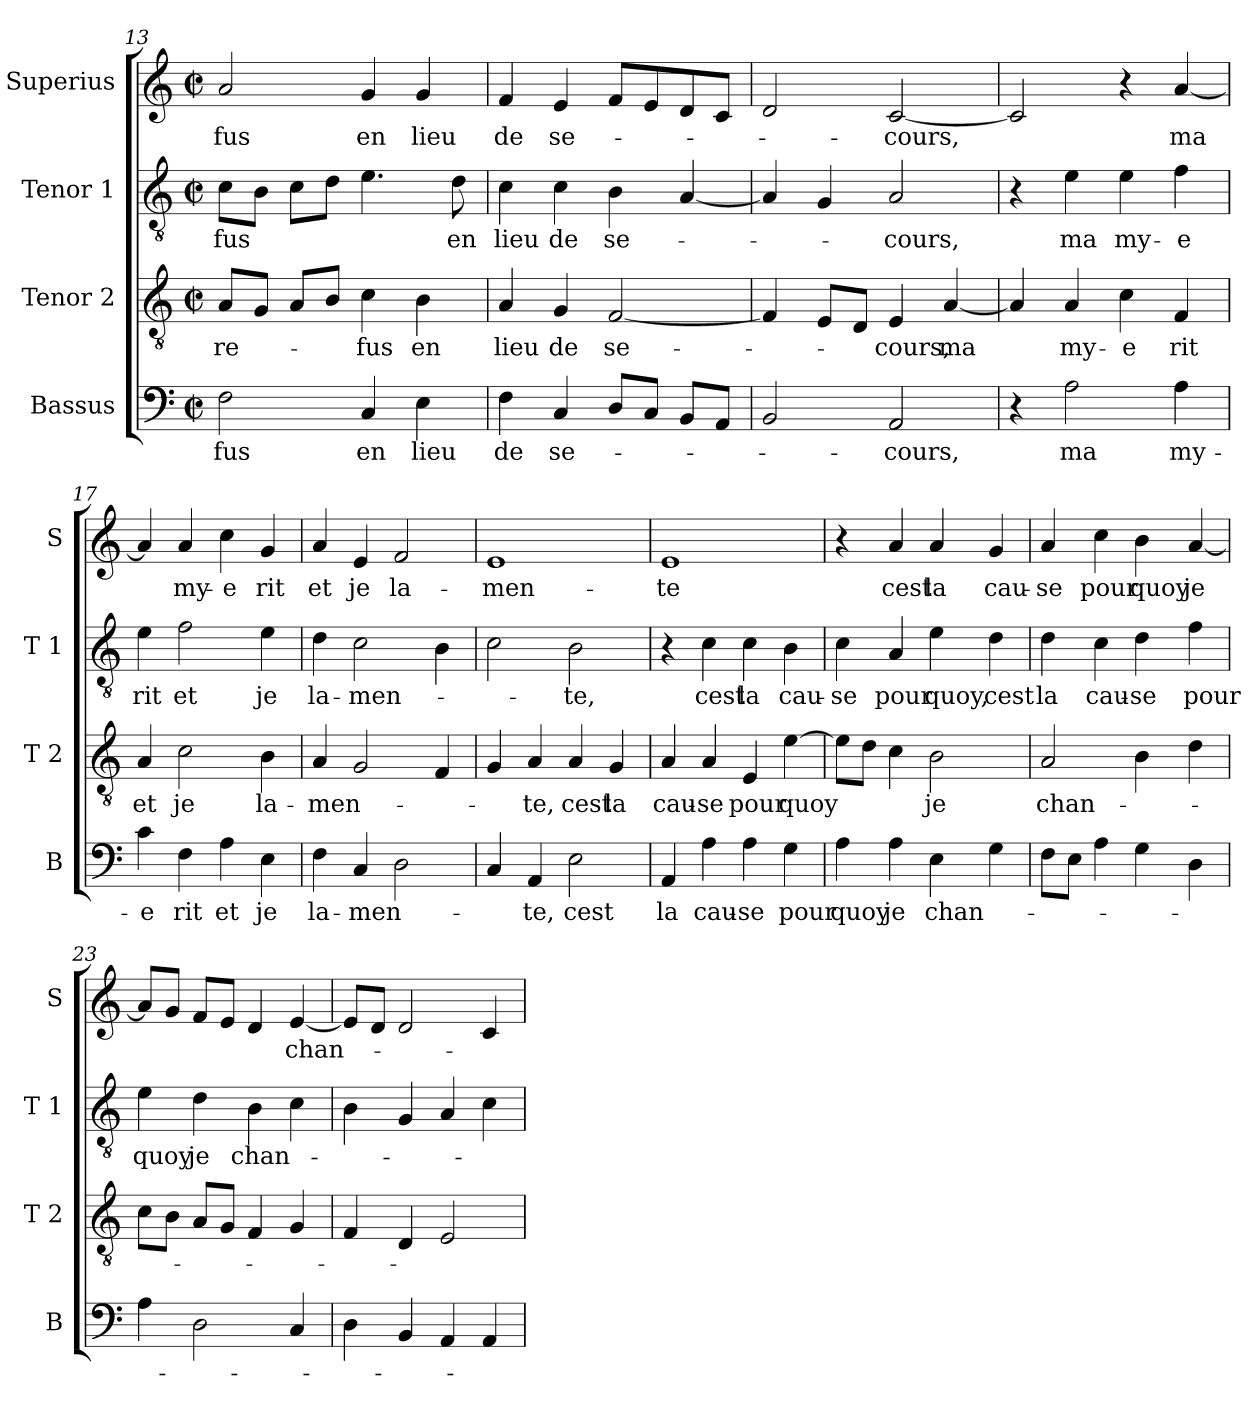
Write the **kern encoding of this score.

**kern	**text	**kern	**text	**kern	**text	**kern	**text
*part4	*part4	*part3	*part3	*part2	*part2	*part1	*part1
*staff4	*staff4	*staff3	*staff3	*staff2	*staff2	*staff1	*staff1
*I"Bassus	*	*I"Tenor 2	*	*I"Tenor 1	*	*I"Superius	*
*I'B	*	*I'T 2	*	*I'T 1	*	*I'S	*
*clefF4	*	*clefGv2	*	*clefGv2	*	*clefG2	*
*k[]	*	*k[]	*	*k[]	*	*k[]	*
*C:	*	*C:	*	*C:	*	*C:	*
*M2/2	*	*M2/2	*	*M2/2	*	*M2/2	*
*met(c|)	*	*met(c|)	*	*met(c|)	*	*met(c|)	*
=13	=13	=13	=13	=13	=13	=13	=13
2F\	-fus	8A/L	re-	8c\L	-fus	2a/	-fus
.	.	8G/J	.	8B\J	.	.	.
.	.	8A/L	.	8c\L	.	.	.
.	.	8B/J	.	8d\J	.	.	.
4C/	en	4c\	-fus	4.e\	.	4g/	en
4E\	lieu	4B\	en	.	.	4g/	lieu
.	.	.	.	8d\	en	.	.
=14	=14	=14	=14	=14	=14	=14	=14
4F\	de	4A/	lieu	4c\	lieu	4f/	de
4C/	se-	4G/	de	4c\	de	4e/	se-
8D/L	.	[2F/	se-	4B\	se-	8f/L	.
8C/J	.	.	.	.	.	8e/	.
8BB/L	.	.	.	[4A/	.	8d/	.
8AA/J	.	.	.	.	.	8c/J	.
=15	=15	=15	=15	=15	=15	=15	=15
2BB/	.	4F/]	.	4A/]	.	2d/	.
.	.	8E/L	.	4G/	.	.	.
.	.	8D/J	.	.	.	.	.
2AA/	-cours,	4E/	-cours,	2A/	-cours,	[2c/	-cours,
.	.	[4A/	ma	.	.	.	.
!!LO:PB:g=z
=16	=16	=16	=16	=16	=16	=16	=16
4r	.	4A/]	.	4r	.	2c/]	.
2A\	ma	4A/	my-	4e\	ma	.	.
.	.	4c\	-e	4e\	my-	4r	.
4A\	my-	4F/	rit	4f\	-e	[4a/	ma
=17	=17	=17	=17	=17	=17	=17	=17
4c\	-e	4A/	et	4e\	rit	4a/]	.
4F\	rit	2c\	je	2f\	et	4a/	my-
4A\	et	.	.	.	.	4cc\	-e
4E\	je	4B\	la-	4e\	je	4g/	rit
=18	=18	=18	=18	=18	=18	=18	=18
4F\	la-	4A/	-men-	4d\	la-	4a/	et
4C/	-men-	2G/	.	2c\	-men-	4e/	je
2D\	.	.	.	.	.	2f/	la-
.	.	4F/	.	4B\	.	.	.
=19	=19	=19	=19	=19	=19	=19	=19
4C/	.	4G/	.	2c\	.	1e	-men-
4AA/	-te,	4A/	-te,	.	.	.	.
2E\	cest	4A/	cest	2B\	-te,	.	.
.	.	4G/	la	.	.	.	.
=20	=20	=20	=20	=20	=20	=20	=20
4AA/	la	4A/	cau-	4r	.	1e	-te
4A\	cau-	4A/	-se	4c\	cest	.	.
4A\	-se	4E/	pour	4c\	la	.	.
4G\	pour	[4e\	quoy	4B\	cau-	.	.
=21	=21	=21	=21	=21	=21	=21	=21
4A\	quoy	8e\L]	.	4c\	-se	4r	.
.	.	8d\J	.	.	.	.	.
4A\	je	4c\	.	4A/	pour	4a/	cest
4E\	chan-	2B\	je	4e\	quoy,	4a/	la
4G\	.	.	.	4d\	cest	4g/	cau-
!!LO:LB:g=z
=22	=22	=22	=22	=22	=22	=22	=22
8F\L	.	2A/	chan-	4d\	la	4a/	-se
8E\J	.	.	.	.	.	.	.
4A\	.	.	.	4c\	cau-	4cc\	pour
4G\	.	4B\	.	4d\	-se	4b\	quoy
4D\	.	4d\	.	4f\	pour	[4a/	je
=23	=23	=23	=23	=23	=23	=23	=23
4A\	.	8c\L	.	4e\	quoy	8a/L]	.
.	.	8B\J	.	.	.	8g/J	.
2D\	.	8A/L	.	4d\	je	8f/L	.
.	.	8G/J	.	.	.	8e/J	.
.	.	4F/	.	4B\	chan-	4d/	.
4C/	.	4G/	.	4c\	.	[4e/	chan-
=24	=24	=24	=24	=24	=24	=24	=24
4D\	.	4F/	.	4B\	.	8e/L]	.
.	.	.	.	.	.	8d/J	.
4BB/	.	4D/	.	4G/	.	2d/	.
4AA/	.	2E/	.	4A/	.	.	.
4AA/	.	.	.	4c\	.	4c/	.
=	=	=	=	=	=	=	=
*-	*-	*-	*-	*-	*-	*-	*-
